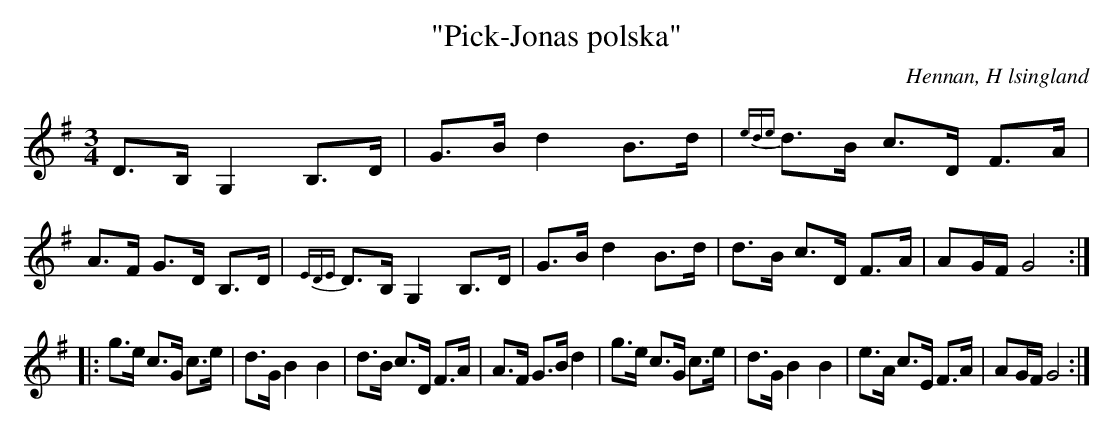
X:1
T: "Pick-Jonas polska"
O: Hennan, H lsingland
M: 3/4
L: 1/8
K: G
D>B, G,2 B,>D | G>B d2 B>d | {ede}d>B c>D F>A| A>F G>D B,>D|{EDE}D>B, G,2 B,>D|G>B d2 B>d | d>B c>D F>A| AG/F/ G4 :||:
g>e c>G c>e | d>G B2 B2 | d>B c>D F>A|A>F G>B d2|g>e c>G c>e | d>G B2 B2 | e>A c>E F>A|AG/F/ G4:|]
